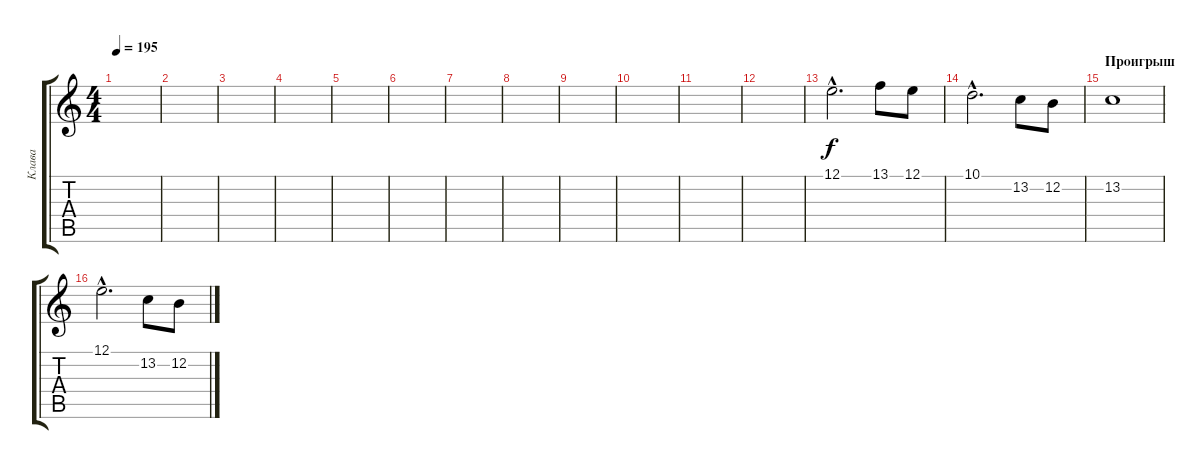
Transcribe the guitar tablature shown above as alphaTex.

\track ("Клава" "Клава") {instrument brasssection}
\staff {score tabs}
\tuning (E4 B3 G3 D3 A2 E2) {hide}
\ts (4 4)
\tempo 195
\clef g2
\ks c
|
|
|
|
|
|
|
|
|
|
|
|
12.1{hac}.2{d} 13.1.8 12.1.8 |
10.1{hac}.2{d} 13.2.8 12.2.8 |
\section ("" "Проигрыш")
13.2.1 |
12.1{hac}.2{d} 13.2.8 12.2.8
